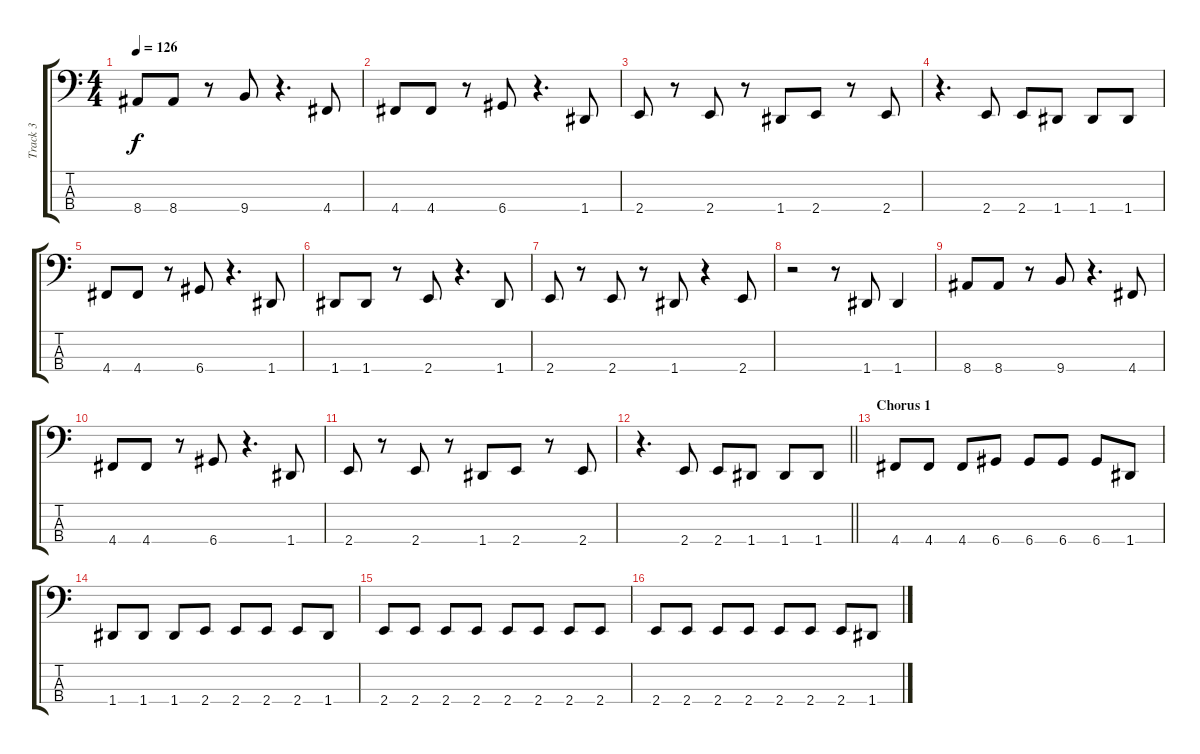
\track ("Track 3" "Track 3") {instrument electricbassfinger}
\staff {score tabs}
\tuning (G2 D2 A1 D1) {hide}
\ts (4 4)
\tempo 126
\clef f4
\ks c
8.4.8{dy f} 8.4.8 r.8 9.4.8 r.4{d} 4.4.8 |
4.4.8 4.4.8 r.8 6.4.8 r.4{d} 1.4.8 |
2.4.8 r.8 2.4.8 r.8 1.4.8 2.4.8 r.8 2.4.8 |
r.4{d} 2.4.8 2.4.8 1.4.8 1.4.8 1.4.8 |
4.4.8 4.4.8 r.8 6.4.8 r.4{d} 1.4.8 |
1.4.8 1.4.8 r.8 2.4.8 r.4{d} 1.4.8 |
2.4.8 r.8 2.4.8 r.8 1.4.8 r.4 2.4.8 |
r.2 r.8 1.4.8 1.4.4 |
8.4.8 8.4.8 r.8 9.4.8 r.4{d} 4.4.8 |
4.4.8 4.4.8 r.8 6.4.8 r.4{d} 1.4.8 |
2.4.8 r.8 2.4.8 r.8 1.4.8 2.4.8 r.8 2.4.8 |
\barLineRight lightlight
r.4{d} 2.4.8 2.4.8 1.4.8 1.4.8 1.4.8 |
\section ("" "Chorus 1")
4.4.8 4.4.8 4.4.8 6.4.8 6.4.8 6.4.8 6.4.8 1.4.8 |
1.4.8 1.4.8 1.4.8 2.4.8 2.4.8 2.4.8 2.4.8 1.4.8 |
2.4.8 2.4.8 2.4.8 2.4.8 2.4.8 2.4.8 2.4.8 2.4.8 |
2.4.8 2.4.8 2.4.8 2.4.8 2.4.8 2.4.8 2.4.8 1.4.8
